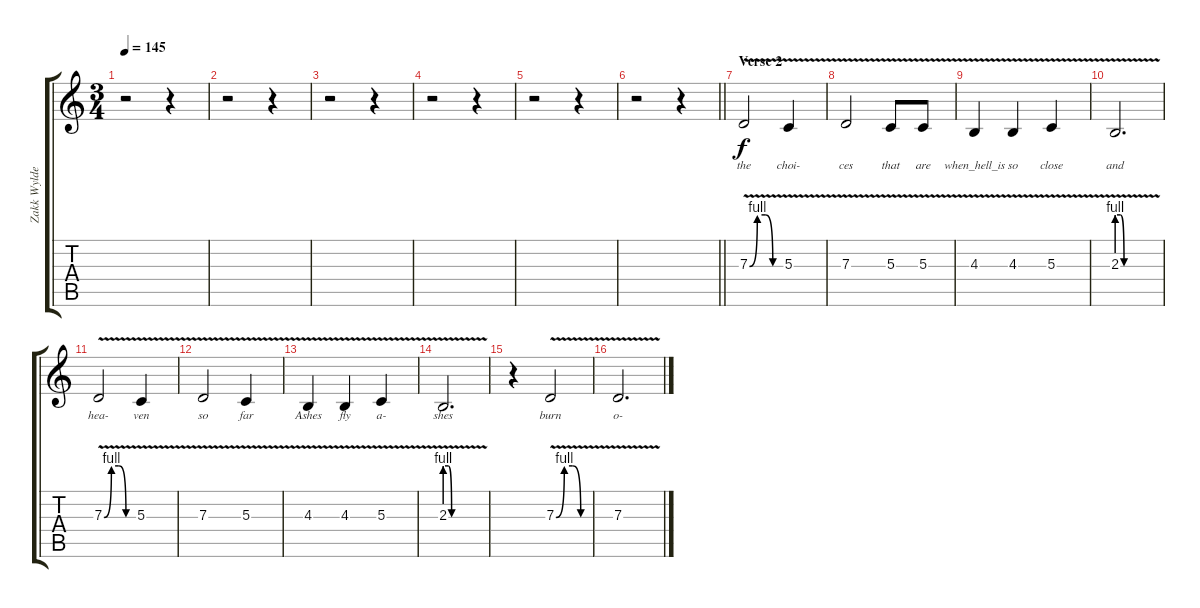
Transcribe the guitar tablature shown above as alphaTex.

\track ("Zakk Wylde (vocal)" "Zakk Wylde") {instrument oboe}
\staff {score tabs}
\tuning (E4 B3 G3 D3 A2 E2) {hide}
\ts (3 4)
\tempo 145
\clef g2
\ks c
r.2{dy f} r.4 |
r.2 r.4 |
r.2 r.4 |
r.2 r.4 |
r.2 r.4 |
\barLineRight lightlight
r.2 r.4 |
\section ("" "Verse 2")
7.3{be (custom 0 0 15 4 30 4 45 0 60 0) v}.2{lyrics (0 "the") lyrics (1 "") lyrics (2 "") lyrics (3 "") lyrics (4 "")} 5.3{v}.4{lyrics (0 "choi-") lyrics (1 "") lyrics (2 "") lyrics (3 "") lyrics (4 "")} |
7.3{v}.2{lyrics (0 "ces") lyrics (1 "") lyrics (2 "") lyrics (3 "") lyrics (4 "")} 5.3{v}.8{lyrics (0 "that") lyrics (1 "") lyrics (2 "") lyrics (3 "") lyrics (4 "")} 5.3{v}.8{lyrics (0 "are") lyrics (1 "") lyrics (2 "") lyrics (3 "") lyrics (4 "")} |
4.3{v}.4{lyrics (0 "when_hell_is") lyrics (1 "") lyrics (2 "") lyrics (3 "") lyrics (4 "")} 4.3{v}.4{lyrics (0 "so") lyrics (1 "") lyrics (2 "") lyrics (3 "") lyrics (4 "")} 5.3{v}.4{lyrics (0 "close") lyrics (1 "") lyrics (2 "") lyrics (3 "") lyrics (4 "")} |
2.3{be (custom 0 4 5 4 10 0 60 0) v}.2{d lyrics (0 "and") lyrics (1 "") lyrics (2 "") lyrics (3 "") lyrics (4 "")} |
7.3{be (custom 0 0 15 4 30 4 45 0 60 0) v}.2{lyrics (0 "hea-") lyrics (1 "") lyrics (2 "") lyrics (3 "") lyrics (4 "")} 5.3{v}.4{lyrics (0 "ven") lyrics (1 "") lyrics (2 "") lyrics (3 "") lyrics (4 "")} |
7.3{v}.2{lyrics (0 "so") lyrics (1 "") lyrics (2 "") lyrics (3 "") lyrics (4 "")} 5.3{v}.4{lyrics (0 "far") lyrics (1 "") lyrics (2 "") lyrics (3 "") lyrics (4 "")} |
4.3{v}.4{lyrics (0 "Ashes") lyrics (1 "") lyrics (2 "") lyrics (3 "") lyrics (4 "")} 4.3{v}.4{lyrics (0 "fly") lyrics (1 "") lyrics (2 "") lyrics (3 "") lyrics (4 "")} 5.3{v}.4{lyrics (0 "a-") lyrics (1 "") lyrics (2 "") lyrics (3 "") lyrics (4 "")} |
2.3{be (custom 0 4 5 4 10 0 60 0) v}.2{d lyrics (0 "shes") lyrics (1 "") lyrics (2 "") lyrics (3 "") lyrics (4 "")} |
r.4 7.3{be (custom 0 0 15 4 30 4 45 0 60 0) v}.2{lyrics (0 "burn") lyrics (1 "") lyrics (2 "") lyrics (3 "") lyrics (4 "")} |
7.3{v}.2{d lyrics (0 "o-") lyrics (1 "") lyrics (2 "") lyrics (3 "") lyrics (4 "")}
